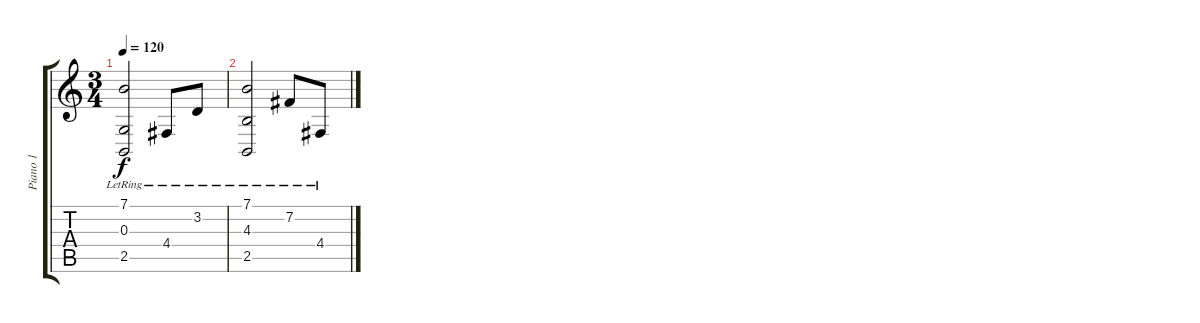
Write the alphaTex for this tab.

\track ("Piano 1" "Piano 1") {instrument acousticgrandpiano}
\staff {score tabs}
\tuning (E4 B3 G3 D3 A2 E2) {hide}
\ts (3 4)
\tempo 120
\clef g2
\ks c
(7.1{lr} 0.3{lr} 2.5{lr}).2{dy f} 4.4{lr}.8 3.2{lr}.8 |
(7.1{lr} 4.3{lr} 2.5{lr}).2 7.2{lr}.8 4.4{lr}.8
